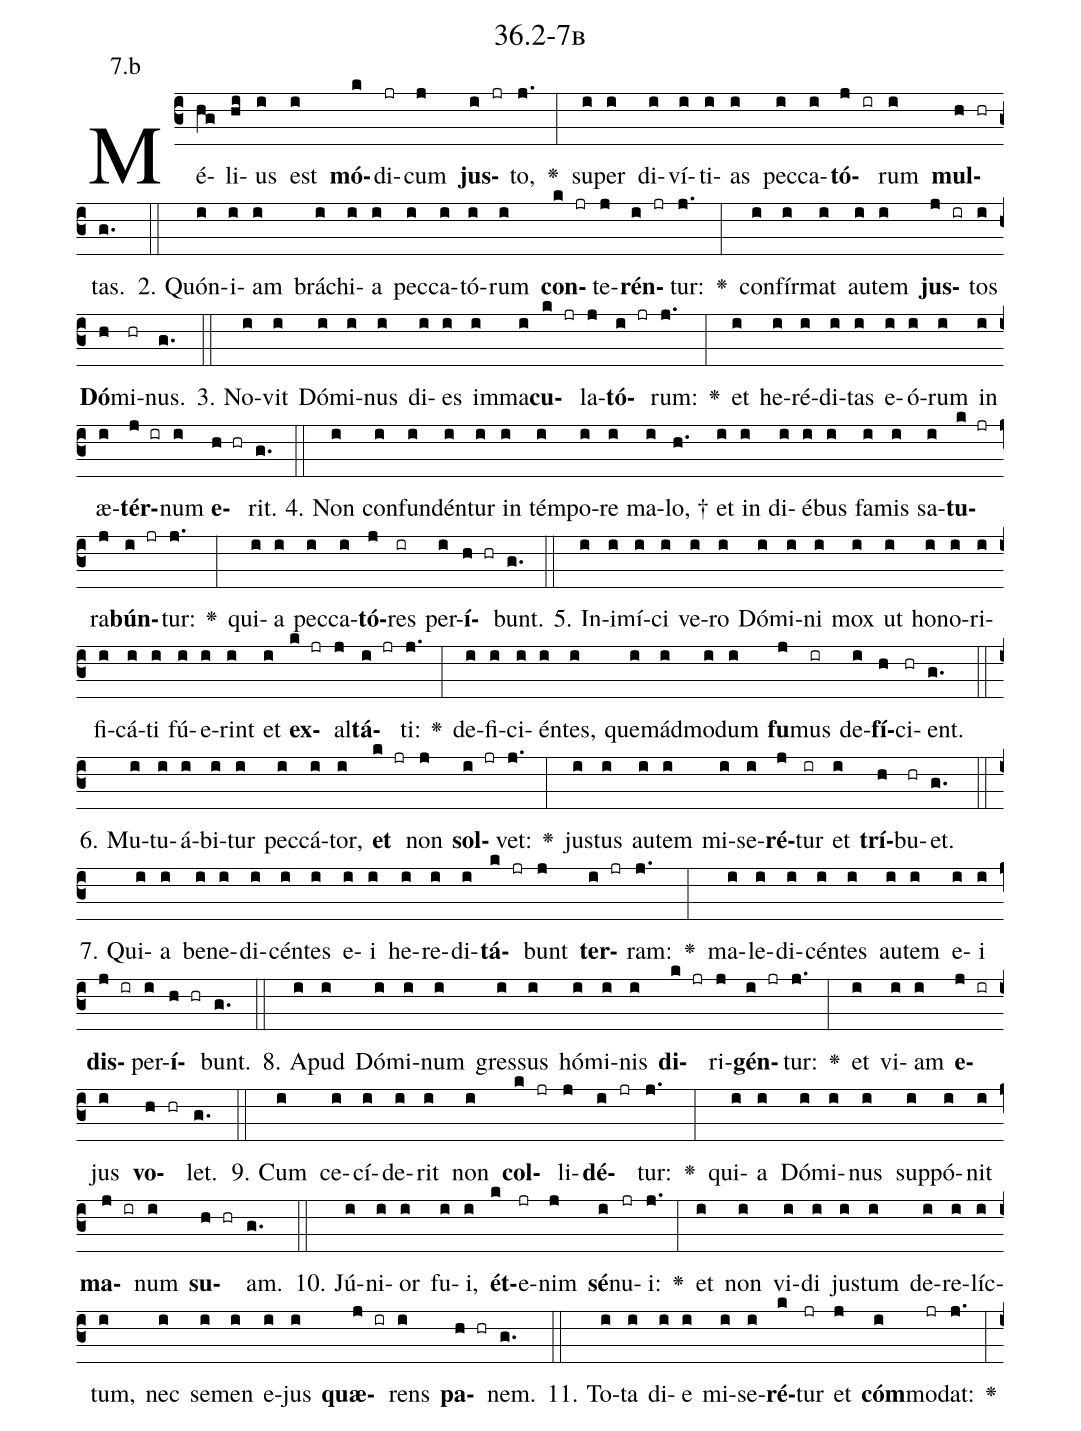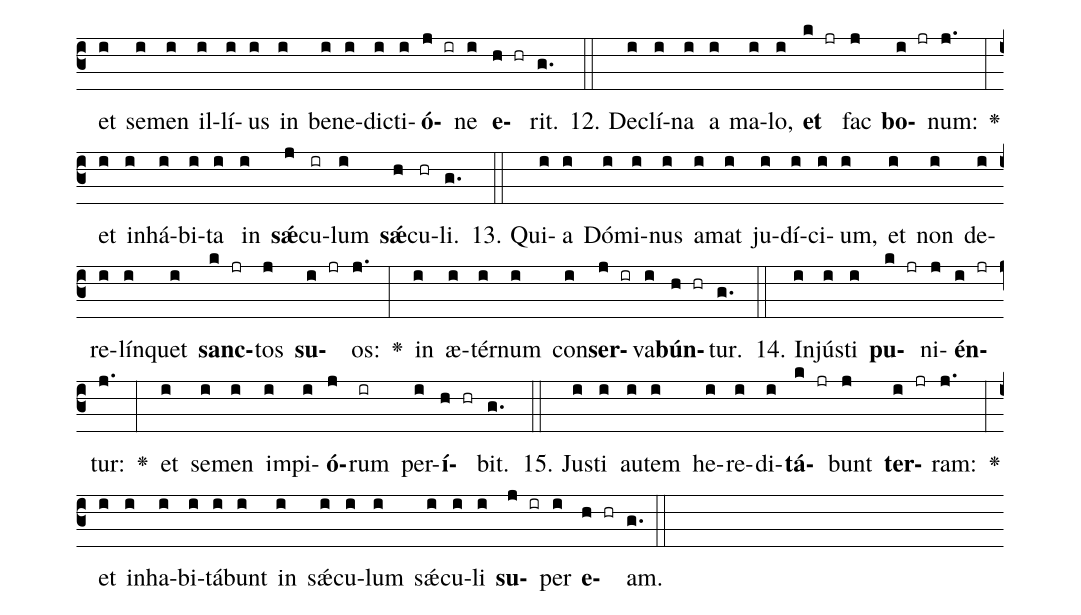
name: 36.2-7b;
annotation: 7.b;
%%
(c3)Mé(hg)li(hi)us(i) est(i) <b>mó</b>(k)di(jr)cum(j) <b>jus</b>(i jr)to,(j.) <v>\greheightstar</v>(:) su(i)per(i) di(i)ví(i)ti(i)as(i) pec(i)ca(i)<b>tó</b>(j ir)rum(i) <b>mul</b>(h hr)tas.(g.) (::)
2. Quón(i)i(i)am(i) brá(i)chi(i)a(i) pec(i)ca(i)tó(i)rum(i) <b>con</b>(k jr)te(j)<b>rén</b>(i jr)tur:(j.) <v>\greheightstar</v>(:) con(i)fír(i)mat(i) au(i)tem(i) <b>jus</b>(j ir)tos(i) <b>Dó</b>(h)mi(hr)nus.(g.) (::)
3. No(i)vit(i) Dó(i)mi(i)nus(i) di(i)es(i) im(i)ma(i)<b>cu</b>(k jr)la(j)<b>tó</b>(i jr)rum:(j.) <v>\greheightstar</v>(:) et(i) he(i)ré(i)di(i)tas(i) e(i)ó(i)rum(i) in(i) æ(i)<b>tér</b>(j ir)num(i) <b>e</b>(h hr)rit.(g.) (::)
4. Non(i) con(i)fun(i)dén(i)tur(i) in(i) tém(i)po(i)re(i) ma(i)lo, †(h.) et(i) in(i) di(i)é(i)bus(i) fa(i)mis(i) sa(i)<b>tu</b>(k jr)ra(j)<b>bún</b>(i jr)tur:(j.) <v>\greheightstar</v>(:) qui(i)a(i) pec(i)ca(i)<b>tó</b>(j)res(ir) per(i)<b>í</b>(h hr)bunt.(g.) (::)
5. In(i)i(i)mí(i)ci(i) ve(i)ro(i) Dó(i)mi(i)ni(i) mox(i) ut(i) ho(i)no(i)ri(i)fi(i)cá(i)ti(i) fú(i)e(i)rint(i) et(i) <b>ex</b>(k jr)al(j)<b>tá</b>(i jr)ti:(j.) <v>\greheightstar</v>(:) de(i)fi(i)ci(i)én(i)tes,(i) quem(i)ád(i)mo(i)dum(i) <b>fu</b>(j)mus(ir) de(i)<b>fí</b>(h)ci(hr)ent.(g.) (::)
6. Mu(i)tu(i)á(i)bi(i)tur(i) pec(i)cá(i)tor,(i) <b>et</b>(k jr) non(j) <b>sol</b>(i jr)vet:(j.) <v>\greheightstar</v>(:) jus(i)tus(i) au(i)tem(i) mi(i)se(i)<b>ré</b>(j)tur(ir) et(i) <b>trí</b>(h)bu(hr)et.(g.) (::)
7. Qui(i)a(i) be(i)ne(i)di(i)cén(i)tes(i) e(i)i(i) he(i)re(i)di(i)<b>tá</b>(k jr)bunt(j) <b>ter</b>(i jr)ram:(j.) <v>\greheightstar</v>(:) ma(i)le(i)di(i)cén(i)tes(i) au(i)tem(i) e(i)i(i) <b>dis</b>(j ir)per(i)<b>í</b>(h hr)bunt.(g.) (::)
8. A(i)pud(i) Dó(i)mi(i)num(i) gres(i)sus(i) hó(i)mi(i)nis(i) <b>di</b>(k jr)ri(j)<b>gén</b>(i jr)tur:(j.) <v>\greheightstar</v>(:) et(i) vi(i)am(i) <b>e</b>(j ir)jus(i) <b>vo</b>(h hr)let.(g.) (::)
9. Cum(i) ce(i)cí(i)de(i)rit(i) non(i) <b>col</b>(k jr)li(j)<b>dé</b>(i jr)tur:(j.) <v>\greheightstar</v>(:) qui(i)a(i) Dó(i)mi(i)nus(i) sup(i)pó(i)nit(i) <b>ma</b>(j ir)num(i) <b>su</b>(h hr)am.(g.) (::)
10. Jú(i)ni(i)or(i) fu(i)i,(i) <b>ét</b>(k)e(jr)nim(j) <b>sé</b>(i)nu(jr)i:(j.) <v>\greheightstar</v>(:) et(i) non(i) vi(i)di(i) jus(i)tum(i) de(i)re(i)líc(i)tum,(i) nec(i) se(i)men(i) e(i)jus(i) <b>quæ</b>(j ir)rens(i) <b>pa</b>(h hr)nem.(g.) (::)
11. To(i)ta(i) di(i)e(i) mi(i)se(i)<b>ré</b>(k)tur(jr) et(j) <b>cóm</b>(i)mo(jr)dat:(j.) <v>\greheightstar</v>(:) et(i) se(i)men(i) il(i)lí(i)us(i) in(i) be(i)ne(i)dic(i)ti(i)<b>ó</b>(j ir)ne(i) <b>e</b>(h hr)rit.(g.) (::)
12. De(i)clí(i)na(i) a(i) ma(i)lo,(i) <b>et</b>(k jr) fac(j) <b>bo</b>(i jr)num:(j.) <v>\greheightstar</v>(:) et(i) in(i)há(i)bi(i)ta(i) in(i) <b>sǽ</b>(j)cu(ir)lum(i) <b>sǽ</b>(h)cu(hr)li.(g.) (::)
13. Qui(i)a(i) Dó(i)mi(i)nus(i) a(i)mat(i) ju(i)dí(i)ci(i)um,(i) et(i) non(i) de(i)re(i)lín(i)quet(i) <b>sanc</b>(k jr)tos(j) <b>su</b>(i jr)os:(j.) <v>\greheightstar</v>(:) in(i) æ(i)tér(i)num(i) con(i)<b>ser</b>(j ir)va(i)<b>bún</b>(h hr)tur.(g.) (::)
14. In(i)jús(i)ti(i) <b>pu</b>(k jr)ni(j)<b>én</b>(i jr)tur:(j.) <v>\greheightstar</v>(:) et(i) se(i)men(i) im(i)pi(i)<b>ó</b>(j)rum(ir) per(i)<b>í</b>(h hr)bit.(g.) (::)
15. Jus(i)ti(i) au(i)tem(i) he(i)re(i)di(i)<b>tá</b>(k jr)bunt(j) <b>ter</b>(i jr)ram:(j.) <v>\greheightstar</v>(:) et(i) in(i)ha(i)bi(i)tá(i)bunt(i) in(i) sǽ(i)cu(i)lum(i) sǽ(i)cu(i)li(i) <b>su</b>(j ir)per(i) <b>e</b>(h hr)am.(g.) (::)
